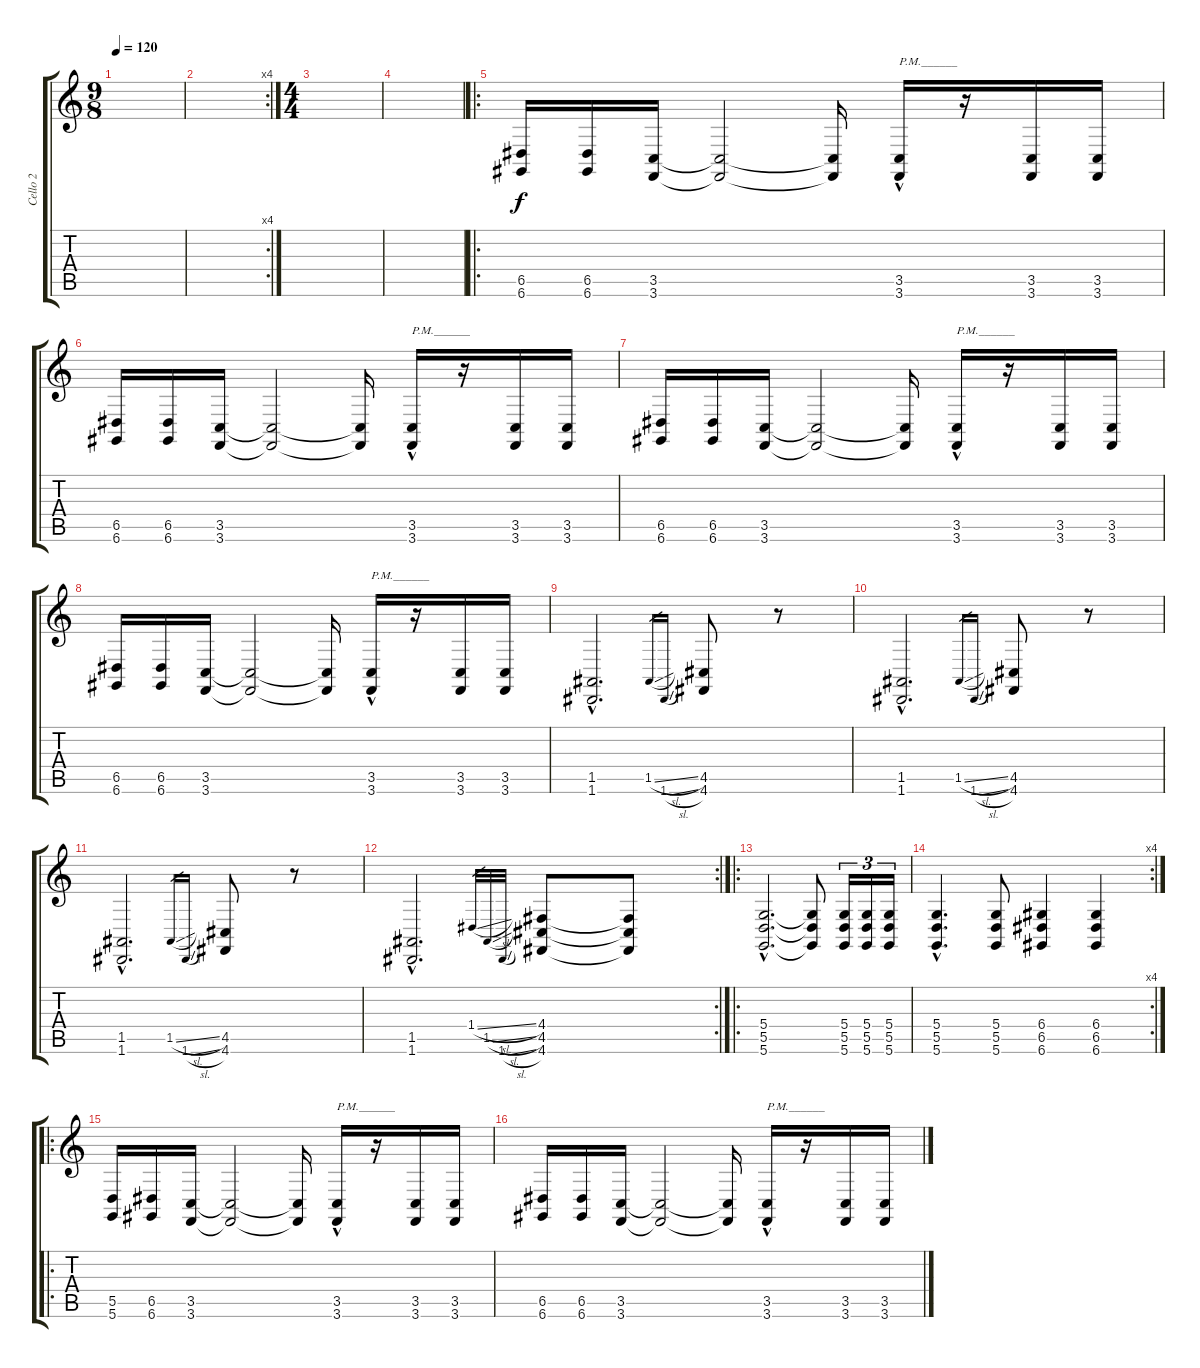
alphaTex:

\track ("Cello 2" "Cello 2") {instrument stringensemble1}
\staff {score tabs}
\tuning (E4 B3 G3 D3 A2 D2) {hide}
\ts (9 8)
\tempo 120
\clef g2
\ks c
|
\rc 4
|
\ts (4 4)
|
|
\ro
(6.5 6.6).16 (6.5 6.6).16 (3.5 3.6).16 (3.5{t} 3.6{t}).2 (3.5{t} 3.6{t}).16 (3.5 3.6{hac}).16{txt "P.M.______"} r.16 (3.5 3.6).16 (3.5 3.6).16 |
(6.5 6.6).16 (6.5 6.6).16 (3.5 3.6).16 (3.5{t} 3.6{t}).2 (3.5{t} 3.6{t}).16 (3.5 3.6{hac}).16{txt "P.M.______"} r.16 (3.5 3.6).16 (3.5 3.6).16 |
(6.5 6.6).16 (6.5 6.6).16 (3.5 3.6).16 (3.5{t} 3.6{t}).2 (3.5{t} 3.6{t}).16 (3.5 3.6{hac}).16{txt "P.M.______"} r.16 (3.5 3.6).16 (3.5 3.6).16 |
(6.5 6.6).16 (6.5 6.6).16 (3.5 3.6).16 (3.5{t} 3.6{t}).2 (3.5{t} 3.6{t}).16 (3.5 3.6{hac}).16{txt "P.M.______"} r.16 (3.5 3.6).16 (3.5 3.6).16 |
(1.5{hac} 1.6{hac}).2{d} 1.5{sl}.16{gr} 1.6{sl}.16{gr} (4.5 4.6).8 r.8 |
(1.5{hac} 1.6{hac}).2{d} 1.5{sl}.16{gr} 1.6{sl}.16{gr} (4.5 4.6).8 r.8 |
(1.5{hac} 1.6{hac}).2{d} 1.5{sl}.16{gr} 1.6{sl}.16{gr} (4.5 4.6).8 r.8 |
\rc 2
(1.5{hac} 1.6{hac}).2{d} 1.4{sl}.32{gr} 1.5{sl}.32{gr} 1.6{sl}.32{gr} (4.4 4.5 4.6).8 (4.4{t} 4.5{t} 4.6{t}).8 |
\ro
(5.4{hac} 5.5{hac} 5.6{hac}).2{d} (5.4{t} 5.5{t} 5.6{t}).8 (5.4 5.5 5.6).16{tu (3 2)} (5.4 5.5 5.6).16{tu (3 2)} (5.4 5.5 5.6).16{tu (3 2)} |
\rc 4
(5.4{hac} 5.5{hac} 5.6{hac}).4{d} (5.4 5.5 5.6).8 (6.4 6.5 6.6).4 (6.4 6.5 6.6).4 |
\ro
(5.5 5.6).16 (6.5 6.6).16 (3.5 3.6).16 (3.5{t} 3.6{t}).2 (3.5{t} 3.6{t}).16 (3.5 3.6{hac}).16{txt "P.M.______"} r.16 (3.5 3.6).16 (3.5 3.6).16 |
(6.5 6.6).16 (6.5 6.6).16 (3.5 3.6).16 (3.5{t} 3.6{t}).2 (3.5{t} 3.6{t}).16 (3.5 3.6{hac}).16{txt "P.M.______"} r.16 (3.5 3.6).16 (3.5 3.6).16
